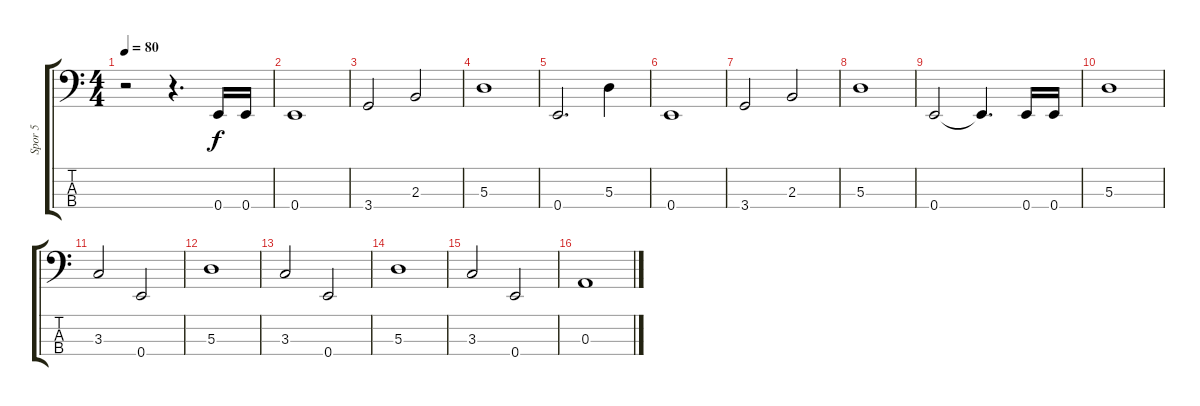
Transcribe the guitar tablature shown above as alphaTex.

\track ("Spor 5" "Spor 5") {instrument electricbassfinger}
\staff {score tabs}
\tuning (G2 D2 A1 E1) {hide}
\ts (4 4)
\tempo 80
\clef f4
\ks c
r.2{dy f} r.4{d} 0.4.16 0.4.16 |
0.4.1 |
3.4.2 2.3.2 |
5.3.1 |
0.4.2{d} 5.3.4 |
0.4.1 |
3.4.2 2.3.2 |
5.3.1 |
0.4.2 0.4{t}.4{d} 0.4.16 0.4.16 |
5.3.1 |
3.3.2 0.4.2 |
5.3.1 |
3.3.2 0.4.2 |
5.3.1 |
3.3.2 0.4.2 |
0.3.1
